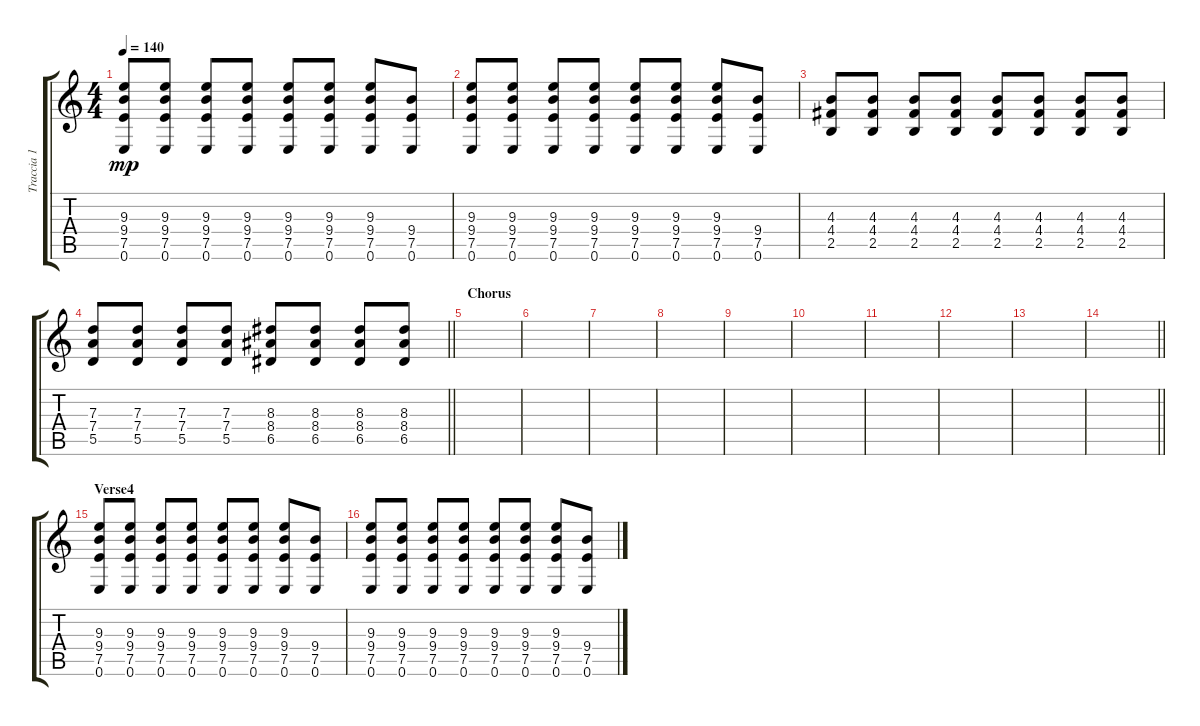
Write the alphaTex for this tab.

\track ("Traccia 1" "Traccia 1") {instrument distortionguitar}
\staff {score tabs}
\tuning (E4 B3 G3 D3 A2 E2) {hide}
\ts (4 4)
\tempo 140
\clef g2
\ks c
(9.3 9.4 7.5 0.6).8{dy mp} (9.3 9.4 7.5 0.6).8 (9.3 9.4 7.5 0.6).8 (9.3 9.4 7.5 0.6).8 (9.3 9.4 7.5 0.6).8 (9.3 9.4 7.5 0.6).8 (9.3 9.4 7.5 0.6).8 (9.4 7.5 0.6).8 |
(9.3 9.4 7.5 0.6).8 (9.3 9.4 7.5 0.6).8 (9.3 9.4 7.5 0.6).8 (9.3 9.4 7.5 0.6).8 (9.3 9.4 7.5 0.6).8 (9.3 9.4 7.5 0.6).8 (9.3 9.4 7.5 0.6).8 (9.4 7.5 0.6).8 |
(4.3 4.4 2.5).8 (4.3 4.4 2.5).8 (4.3 4.4 2.5).8 (4.3 4.4 2.5).8 (4.3 4.4 2.5).8 (4.3 4.4 2.5).8 (4.3 4.4 2.5).8 (4.3 4.4 2.5).8 |
\barLineRight lightlight
(7.3 7.4 5.5).8 (7.3 7.4 5.5).8 (7.3 7.4 5.5).8 (7.3 7.4 5.5).8 (8.3 8.4 6.5).8 (8.3 8.4 6.5).8 (8.3 8.4 6.5).8 (8.3 8.4 6.5).8 |
\section ("" "Chorus")
|
|
|
|
|
|
|
|
|
\barLineRight lightlight
|
\section ("" "Verse4")
(9.3 9.4 7.5 0.6).8 (9.3 9.4 7.5 0.6).8 (9.3 9.4 7.5 0.6).8 (9.3 9.4 7.5 0.6).8 (9.3 9.4 7.5 0.6).8 (9.3 9.4 7.5 0.6).8 (9.3 9.4 7.5 0.6).8 (9.4 7.5 0.6).8 |
(9.3 9.4 7.5 0.6).8 (9.3 9.4 7.5 0.6).8 (9.3 9.4 7.5 0.6).8 (9.3 9.4 7.5 0.6).8 (9.3 9.4 7.5 0.6).8 (9.3 9.4 7.5 0.6).8 (9.3 9.4 7.5 0.6).8 (9.4 7.5 0.6).8
